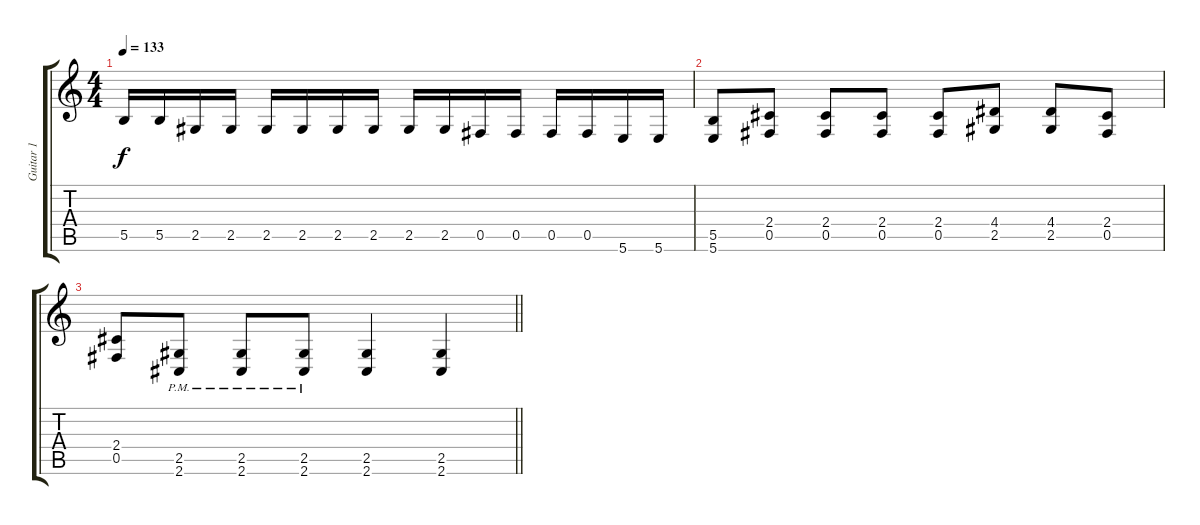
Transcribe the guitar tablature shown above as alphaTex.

\track ("Guitar 1" "Guitar 1") {instrument distortionguitar}
\staff {score tabs}
\tuning (Db4 Ab3 E3 B2 Gb2 B1) {hide}
\ts (4 4)
\tempo 133
\clef g2
\ks c
5.5.16{dy f} 5.5.16 2.5.16 2.5.16 2.5.16 2.5.16 2.5.16 2.5.16 2.5.16 2.5.16 0.5.16 0.5.16 0.5.16 0.5.16 5.6.16 5.6.16 |
(5.5 5.6).8 (2.4 0.5).8 (2.4 0.5).8 (2.4 0.5).8 (2.4 0.5).8 (4.4 2.5).8 (4.4 2.5).8 (2.4 0.5).8 |
\barLineRight lightlight
(2.4 0.5).8 (2.5{pm} 2.6{pm}).8 (2.5{pm} 2.6{pm}).8 (2.5{pm} 2.6{pm}).8 (2.5 2.6).4 (2.5 2.6).4
